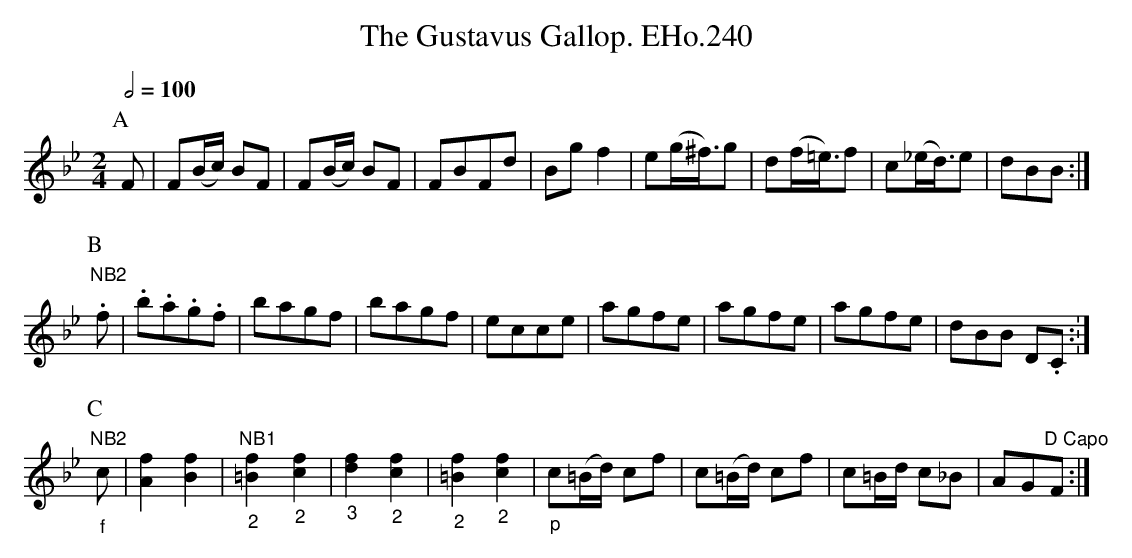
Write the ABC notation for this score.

X:1
T:Gustavus Gallop. EHo.240, The
M:2/4
L:1/8
Q:1/2=100
K:C
O:
K:Bb
P:A
F | F(B/c/) BF | F(B/c/) BF | FBFd | Bgf2 |\
e(g/^f/)>g2 |d(f/=e/)>f2 | c(_e/d/)>e2 | dBB :|
P:B
"NB2".f | .b.a.g.f | bagf | bagf | ecce |\
agfe | agfe | agfe | dBB D.C.:|
P:C
"NB2""_f"c | [A2f2][B2f2] | "NB1""_2"[=B2f2] "_2"[c2f2] |\
"_3"[d2f2] "_2"[c2f2]| "_2"[=B2f2] "_2"[c2f2] |\
"_p"c(=B/d/) cf | c(=B/d/) cf | c=B/d/ c_B | AG"D Capo"F :|
